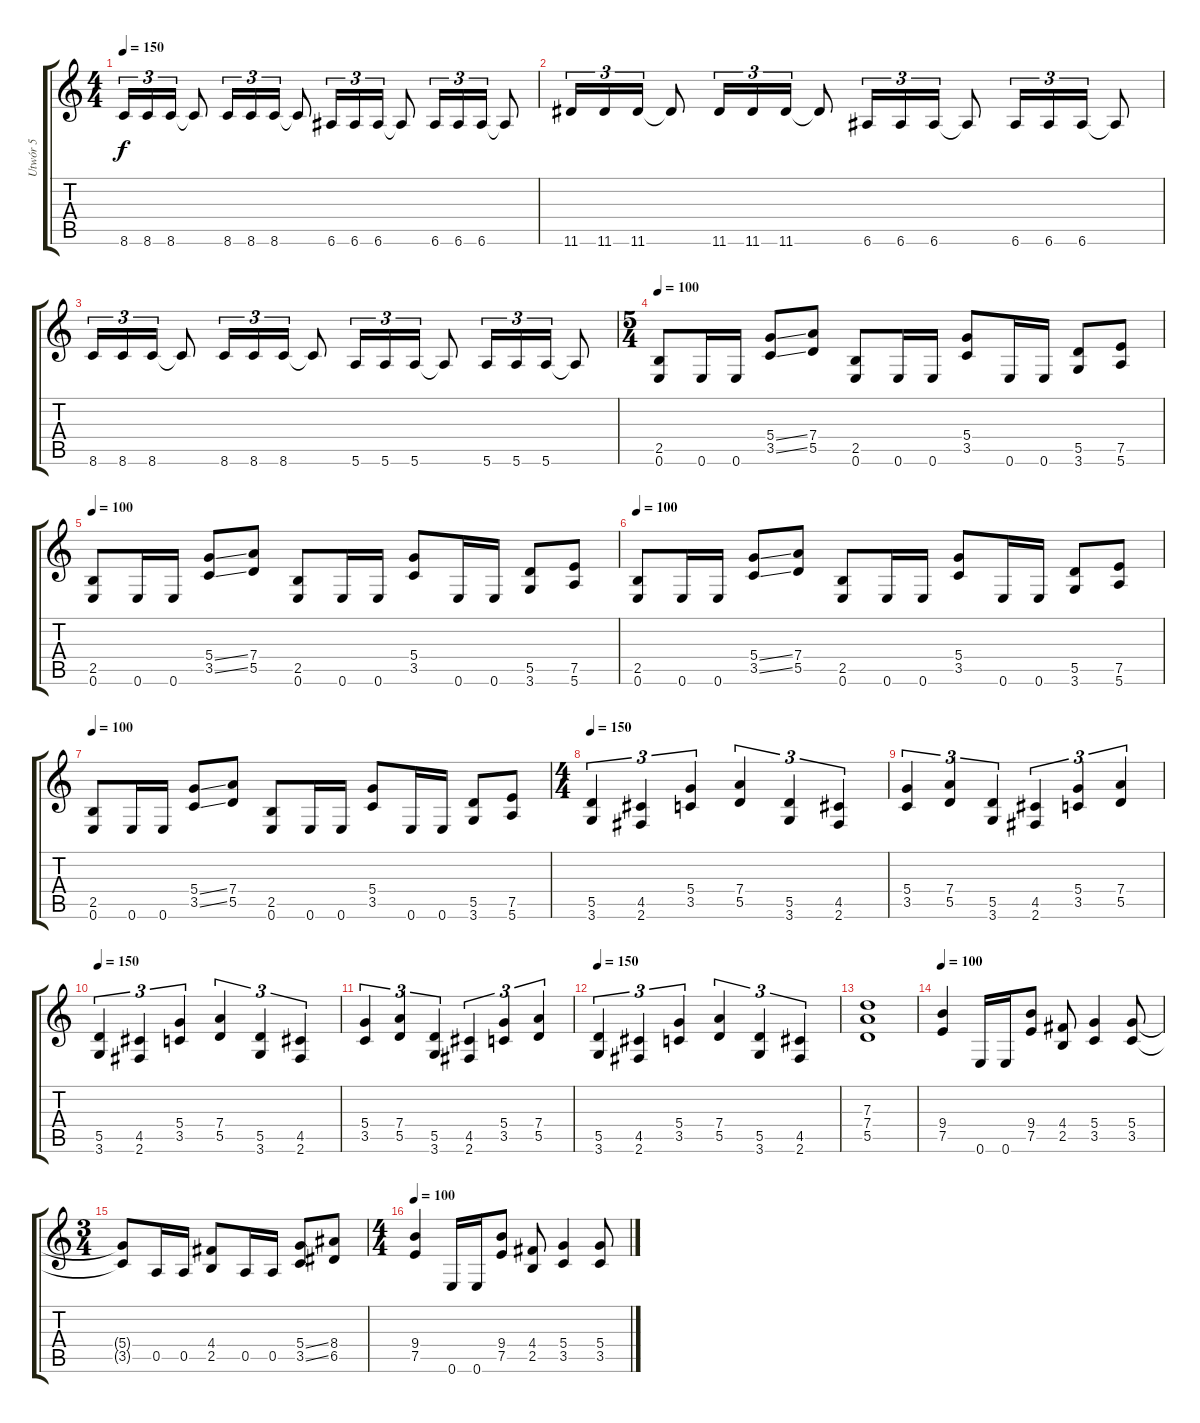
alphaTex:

\track ("Utwór 5" "Utwór 5") {instrument distortionguitar}
\staff {score tabs}
\tuning (E4 B3 G3 D3 A2 E2) {hide}
\ts (4 4)
\tempo 150
\clef g2
\ks c
8.6.16{tu (3 2) dy f} 8.6.16{tu (3 2)} 8.6.16{tu (3 2)} 8.6{t}.8 8.6.16{tu (3 2)} 8.6.16{tu (3 2)} 8.6.16{tu (3 2)} 8.6{t}.8 6.6.16{tu (3 2)} 6.6.16{tu (3 2)} 6.6.16{tu (3 2)} 6.6{t}.8 6.6.16{tu (3 2)} 6.6.16{tu (3 2)} 6.6.16{tu (3 2)} 6.6{t}.8 |
11.6.16{tu (3 2)} 11.6.16{tu (3 2)} 11.6.16{tu (3 2)} 11.6{t}.8 11.6.16{tu (3 2)} 11.6.16{tu (3 2)} 11.6.16{tu (3 2)} 11.6{t}.8 6.6.16{tu (3 2)} 6.6.16{tu (3 2)} 6.6.16{tu (3 2)} 6.6{t}.8 6.6.16{tu (3 2)} 6.6.16{tu (3 2)} 6.6.16{tu (3 2)} 6.6{t}.8 |
8.6.16{tu (3 2)} 8.6.16{tu (3 2)} 8.6.16{tu (3 2)} 8.6{t}.8 8.6.16{tu (3 2)} 8.6.16{tu (3 2)} 8.6.16{tu (3 2)} 8.6{t}.8 5.6.16{tu (3 2)} 5.6.16{tu (3 2)} 5.6.16{tu (3 2)} 5.6{t}.8 5.6.16{tu (3 2)} 5.6.16{tu (3 2)} 5.6.16{tu (3 2)} 5.6{t}.8 |
\ts (5 4)
\tempo 100
(2.5 0.6).8 0.6.16 0.6.16 (5.4{ss} 3.5{ss}).8 (7.4 5.5).8 (2.5 0.6).8 0.6.16 0.6.16 (5.4 3.5).8 0.6.16 0.6.16 (5.5 3.6).8 (7.5 5.6).8 |
\tempo 100
(2.5 0.6).8 0.6.16 0.6.16 (5.4{ss} 3.5{ss}).8 (7.4 5.5).8 (2.5 0.6).8 0.6.16 0.6.16 (5.4 3.5).8 0.6.16 0.6.16 (5.5 3.6).8 (7.5 5.6).8 |
\tempo 100
(2.5 0.6).8 0.6.16 0.6.16 (5.4{ss} 3.5{ss}).8 (7.4 5.5).8 (2.5 0.6).8 0.6.16 0.6.16 (5.4 3.5).8 0.6.16 0.6.16 (5.5 3.6).8 (7.5 5.6).8 |
\tempo 100
(2.5 0.6).8 0.6.16 0.6.16 (5.4{ss} 3.5{ss}).8 (7.4 5.5).8 (2.5 0.6).8 0.6.16 0.6.16 (5.4 3.5).8 0.6.16 0.6.16 (5.5 3.6).8 (7.5 5.6).8 |
\ts (4 4)
\tempo 150
(5.5 3.6).4{tu (3 2)} (4.5 2.6).4{tu (3 2)} (5.4 3.5).4{tu (3 2)} (7.4 5.5).4{tu (3 2)} (5.5 3.6).4{tu (3 2)} (4.5 2.6).4{tu (3 2)} |
(5.4 3.5).4{tu (3 2)} (7.4 5.5).4{tu (3 2)} (5.5 3.6).4{tu (3 2)} (4.5 2.6).4{tu (3 2)} (5.4 3.5).4{tu (3 2)} (7.4 5.5).4{tu (3 2)} |
\tempo 150
(5.5 3.6).4{tu (3 2)} (4.5 2.6).4{tu (3 2)} (5.4 3.5).4{tu (3 2)} (7.4 5.5).4{tu (3 2)} (5.5 3.6).4{tu (3 2)} (4.5 2.6).4{tu (3 2)} |
(5.4 3.5).4{tu (3 2)} (7.4 5.5).4{tu (3 2)} (5.5 3.6).4{tu (3 2)} (4.5 2.6).4{tu (3 2)} (5.4 3.5).4{tu (3 2)} (7.4 5.5).4{tu (3 2)} |
\tempo 150
(5.5 3.6).4{tu (3 2)} (4.5 2.6).4{tu (3 2)} (5.4 3.5).4{tu (3 2)} (7.4 5.5).4{tu (3 2)} (5.5 3.6).4{tu (3 2)} (4.5 2.6).4{tu (3 2)} |
(7.3 7.4 5.5).1 |
\tempo 100
(9.4 7.5).4 0.6.16 0.6.16 (9.4 7.5).8 (4.4 2.5).8 (5.4 3.5).4 (5.4 3.5).8 |
\ts (3 4)
(5.4{t} 3.5{t}).8 0.5.16 0.5.16 (4.4 2.5).8 0.5.16 0.5.16 (5.4{ss} 3.5{ss}).8 (8.4 6.5).8 |
\ts (4 4)
\tempo 100
(9.4 7.5).4 0.6.16 0.6.16 (9.4 7.5).8 (4.4 2.5).8 (5.4 3.5).4 (5.4 3.5).8
